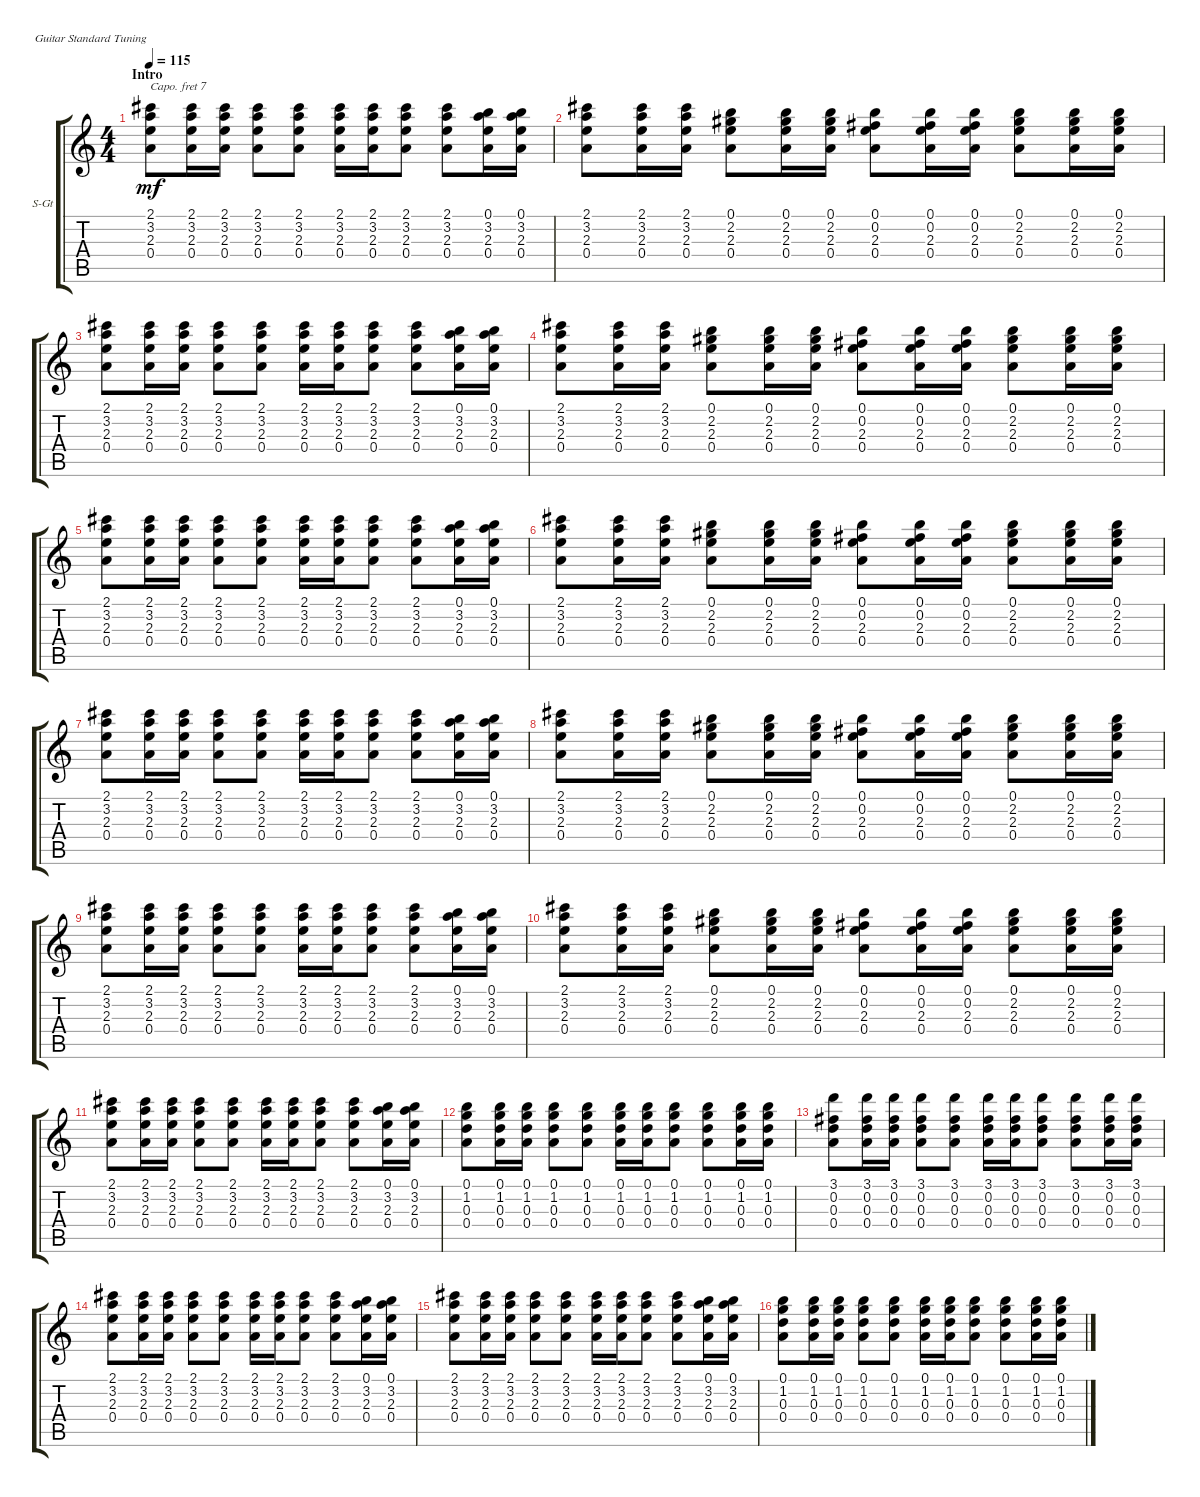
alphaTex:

\defaultSystemsLayout 4
\bracketExtendMode groupsimilarinstruments
\firstSystemTrackNameOrientation horizontal
\otherSystemsTrackNameOrientation horizontal
\track ("Steel Guitar" "S-Gt") {instrument acousticguitarsteel}
\staff {score tabs}
\capo 7
\tuning (E4 B3 G3 D3 A2 E2)
\ts (4 4)
\section ("" "Intro")
\tempo 115
\clef g2
\ks c
(2.1 3.2 2.3 0.4).8{dy mf instrument acousticguitarsteel} (0.4 2.3 3.2 2.1).16 (0.4 2.1 3.2 2.3).16 (0.4 2.1 3.2 2.3).8 (0.4 2.3 3.2 2.1).8 (2.1 3.2 2.3 0.4).16 (2.1 3.2 2.3 0.4).16 (2.1 3.2 2.3 0.4).8 (0.4 2.3 3.2 2.1).8 (0.1 3.2 2.3 0.4).16 (3.2 2.3 0.1 0.4).16 |
(0.4 2.3 3.2 2.1).8 (3.2 2.1 2.3 0.4).16 (3.2 2.1 2.3 0.4).16 (0.1 2.2 2.3 0.4).8 (0.1 0.4 2.3 2.2).16 (0.1 0.4 2.3 2.2).16 (0.4 2.3 0.2 0.1).8 (0.1 0.2 0.4 2.3).16 (0.1 0.2 0.4 2.3).16 (0.1 2.2 2.3 0.4).8 (0.4 0.1 2.3 2.2).16 (0.4 0.1 2.3 2.2).16 |
(2.1 3.2 2.3 0.4).8 (0.4 2.3 3.2 2.1).16 (0.4 2.1 3.2 2.3).16 (0.4 2.1 3.2 2.3).8 (0.4 2.3 3.2 2.1).8 (2.1 3.2 2.3 0.4).16 (2.1 3.2 2.3 0.4).16 (2.1 3.2 2.3 0.4).8 (0.4 2.3 3.2 2.1).8 (0.1 3.2 2.3 0.4).16 (3.2 2.3 0.1 0.4).16 |
(0.4 2.3 3.2 2.1).8 (3.2 2.1 2.3 0.4).16 (3.2 2.1 2.3 0.4).16 (0.1 2.2 2.3 0.4).8 (0.1 0.4 2.3 2.2).16 (0.1 0.4 2.3 2.2).16 (0.4 2.3 0.2 0.1).8 (0.1 0.2 0.4 2.3).16 (0.1 0.2 0.4 2.3).16 (0.1 2.2 2.3 0.4).8 (0.4 0.1 2.3 2.2).16 (0.4 0.1 2.3 2.2).16 |
(2.1 3.2 2.3 0.4).8 (0.4 2.3 3.2 2.1).16 (0.4 2.1 3.2 2.3).16 (0.4 2.1 3.2 2.3).8 (0.4 2.3 3.2 2.1).8 (2.1 3.2 2.3 0.4).16 (2.1 3.2 2.3 0.4).16 (2.1 3.2 2.3 0.4).8 (0.4 2.3 3.2 2.1).8 (0.1 3.2 2.3 0.4).16 (3.2 2.3 0.1 0.4).16 |
(0.4 2.3 3.2 2.1).8 (3.2 2.1 2.3 0.4).16 (3.2 2.1 2.3 0.4).16 (0.1 2.2 2.3 0.4).8 (0.1 0.4 2.3 2.2).16 (0.1 0.4 2.3 2.2).16 (0.4 2.3 0.2 0.1).8 (0.1 0.2 0.4 2.3).16 (0.1 0.2 0.4 2.3).16 (0.1 2.2 2.3 0.4).8 (0.4 0.1 2.3 2.2).16 (0.4 0.1 2.3 2.2).16 |
(2.1 3.2 2.3 0.4).8 (0.4 2.3 3.2 2.1).16 (0.4 2.1 3.2 2.3).16 (0.4 2.1 3.2 2.3).8 (0.4 2.3 3.2 2.1).8 (2.1 3.2 2.3 0.4).16 (2.1 3.2 2.3 0.4).16 (2.1 3.2 2.3 0.4).8 (0.4 2.3 3.2 2.1).8 (0.1 3.2 2.3 0.4).16 (3.2 2.3 0.1 0.4).16 |
(0.4 2.3 3.2 2.1).8 (3.2 2.1 2.3 0.4).16 (3.2 2.1 2.3 0.4).16 (0.1 2.2 2.3 0.4).8 (0.1 0.4 2.3 2.2).16 (0.1 0.4 2.3 2.2).16 (0.4 2.3 0.2 0.1).8 (0.1 0.2 0.4 2.3).16 (0.1 0.2 0.4 2.3).16 (0.1 2.2 2.3 0.4).8 (0.4 0.1 2.3 2.2).16 (0.4 0.1 2.3 2.2).16 |
(2.1 3.2 2.3 0.4).8 (0.4 2.3 3.2 2.1).16 (0.4 2.1 3.2 2.3).16 (0.4 2.1 3.2 2.3).8 (0.4 2.3 3.2 2.1).8 (2.1 3.2 2.3 0.4).16 (2.1 3.2 2.3 0.4).16 (2.1 3.2 2.3 0.4).8 (0.4 2.3 3.2 2.1).8 (0.1 3.2 2.3 0.4).16 (3.2 2.3 0.1 0.4).16 |
(0.4 2.3 3.2 2.1).8 (3.2 2.1 2.3 0.4).16 (3.2 2.1 2.3 0.4).16 (0.1 2.2 2.3 0.4).8 (0.1 0.4 2.3 2.2).16 (0.1 0.4 2.3 2.2).16 (0.4 2.3 0.2 0.1).8 (0.1 0.2 0.4 2.3).16 (0.1 0.2 0.4 2.3).16 (0.1 2.2 2.3 0.4).8 (0.4 0.1 2.3 2.2).16 (0.4 0.1 2.3 2.2).16 |
(2.1 3.2 2.3 0.4).8 (0.4 2.3 3.2 2.1).16 (0.4 2.1 3.2 2.3).16 (0.4 2.1 3.2 2.3).8 (0.4 2.3 3.2 2.1).8 (2.1 3.2 2.3 0.4).16 (2.1 3.2 2.3 0.4).16 (2.1 3.2 2.3 0.4).8 (0.4 2.3 3.2 2.1).8 (0.1 3.2 2.3 0.4).16 (3.2 2.3 0.1 0.4).16 |
(1.2 0.1 0.3 0.4).8 (1.2 0.1 0.3 0.4).16 (1.2 0.1 0.3 0.4).16 (1.2 0.1 0.3 0.4).8 (1.2 0.1 0.3 0.4).8 (1.2 0.1 0.3 0.4).16 (1.2 0.1 0.3 0.4).16 (1.2 0.1 0.3 0.4).8 (1.2 0.1 0.3 0.4).8 (1.2 0.1 0.3 0.4).16 (1.2 0.1 0.3 0.4).16 |
(3.1 0.2 0.3 0.4).8 (3.1 0.2 0.3 0.4).16 (3.1 0.2 0.3 0.4).16 (3.1 0.2 0.3 0.4).8 (3.1 0.2 0.3 0.4).8 (3.1 0.2 0.3 0.4).16 (3.1 0.2 0.3 0.4).16 (3.1 0.2 0.3 0.4).8 (3.1 0.2 0.3 0.4).8 (3.1 0.2 0.3 0.4).16 (3.1 0.2 0.3 0.4).16 |
(2.1 3.2 2.3 0.4).8 (0.4 2.3 3.2 2.1).16 (0.4 2.1 3.2 2.3).16 (0.4 2.1 3.2 2.3).8 (0.4 2.3 3.2 2.1).8 (2.1 3.2 2.3 0.4).16 (2.1 3.2 2.3 0.4).16 (2.1 3.2 2.3 0.4).8 (0.4 2.3 3.2 2.1).8 (0.1 3.2 2.3 0.4).16 (3.2 2.3 0.1 0.4).16 |
(2.1 3.2 2.3 0.4).8 (0.4 2.3 3.2 2.1).16 (0.4 2.1 3.2 2.3).16 (0.4 2.1 3.2 2.3).8 (0.4 2.3 3.2 2.1).8 (2.1 3.2 2.3 0.4).16 (2.1 3.2 2.3 0.4).16 (2.1 3.2 2.3 0.4).8 (0.4 2.3 3.2 2.1).8 (0.1 3.2 2.3 0.4).16 (3.2 2.3 0.1 0.4).16 |
(1.2 0.1 0.3 0.4).8 (1.2 0.1 0.3 0.4).16 (1.2 0.1 0.3 0.4).16 (1.2 0.1 0.3 0.4).8 (1.2 0.1 0.3 0.4).8 (1.2 0.1 0.3 0.4).16 (1.2 0.1 0.3 0.4).16 (1.2 0.1 0.3 0.4).8 (1.2 0.1 0.3 0.4).8 (1.2 0.1 0.3 0.4).16 (1.2 0.1 0.3 0.4).16
